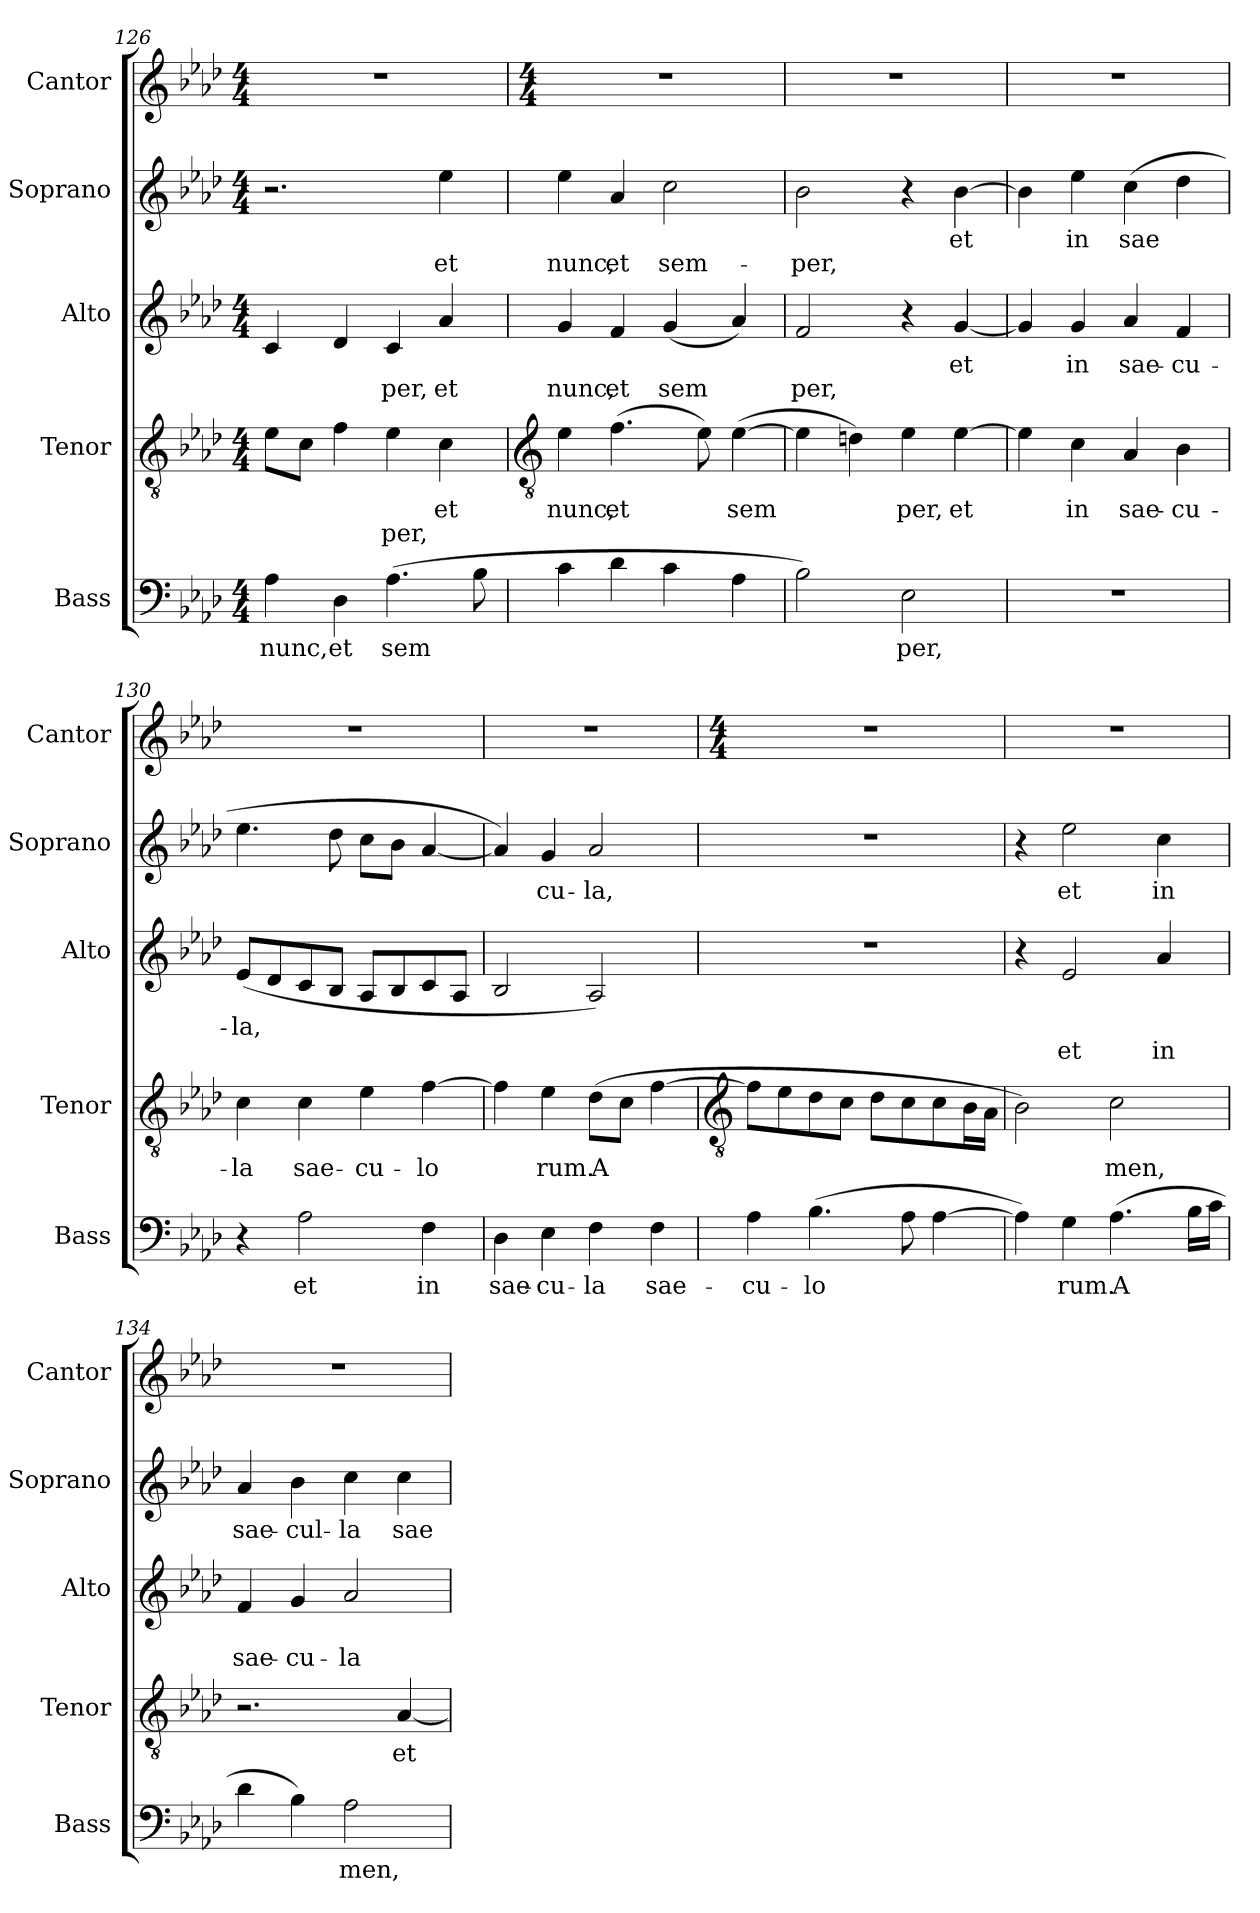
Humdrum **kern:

**kern	**text	**kern	**text	**text	**kern	**text	**text	**kern	**text	**text	**kern
*part5	*part5	*part4	*part4	*part4	*part3	*part3	*part3	*part2	*part2	*part2	*part1
*staff5	*staff5	*staff4	*staff4	*staff4	*staff3	*staff3	*staff3	*staff2	*staff2	*staff2	*staff1
*I"Bass	*	*I"Tenor	*	*	*I"Alto	*	*	*I"Soprano	*	*	*I"Cantor
*I'Bass	*	*I'Tenor	*	*	*I'Alto	*	*	*I'Soprano	*	*	*I'Cantor
*clefF4	*	*clefGv2	*	*	*clefG2	*	*	*clefG2	*	*	*clefG2
*k[b-e-a-d-]	*	*k[b-e-a-d-]	*	*	*k[b-e-a-d-]	*	*	*k[b-e-a-d-]	*	*	*k[b-e-a-d-]
*A-:	*	*A-:	*	*	*A-:	*	*	*A-:	*	*	*A-:
*M4/4	*	*M4/4	*	*	*M4/4	*	*	*M4/4	*	*	*M4/4
=126	=126	=126	=126	=126	=126	=126	=126	=126	=126	=126	=126
!	!LO:LY:b	!	!	!	!	!	!	!	!	!	!
4A-	nunc,	8e-L	.	.	4c	.	.	2.r	.	.	1r
.	.	8cJ	.	.	.	.	.	.	.	.	.
!	!LO:LY:b	!	!	!	!	!	!	!	!	!	!
4D-	et	4f	.	.	4d-	.	.	.	.	.	.
!	!LO:LY:b	!	!	!LO:LY:b	!	!	!LO:LY:b	!	!	!	!
(>4.A-	sem	4e-	.	per,	4c	.	per,	.	.	.	.
!	!	!	!LO:LY:b	!	!	!	!LO:LY:b	!	!	!LO:LY:b	!
.	.	4c	et	.	4a-	.	et	4ee-	.	et	.
8B-	.	.	.	.	.	.	.	.	.	.	.
!!LO:LB:g=z
=127	=127	=127	=127	=127	=127	=127	=127	=127	=127	=127	=127
*	*	*clefGv2	*	*	*	*	*	*	*	*	*
*	*	*	*	*	*	*	*	*	*	*	*M4/4
!	!	!	!LO:LY:b	!	!	!	!LO:LY:b	!	!	!LO:LY:b	!
4c	.	4e-	nunc,	.	4g	.	nunc,	4ee-	.	nunc,	1r
!	!	!	!LO:LY:b	!	!	!	!LO:LY:b	!	!	!LO:LY:b	!
4d-	.	(>4.f	et	.	4f	.	et	4a-	.	et	.
!	!	!	!	!	!	!	!LO:LY:b	!	!	!LO:LY:b	!
4c	.	.	.	.	(<4g	.	sem	2cc	.	sem-	.
.	.	8e-)	.	.	.	.	.	.	.	.	.
!	!	!	!LO:LY:b	!	!	!	!	!	!	!	!
4A-	.	(>[4e-	sem	.	4a-)	.	.	.	.	.	.
=128	=128	=128	=128	=128	=128	=128	=128	=128	=128	=128	=128
!	!	!	!	!	!	!	!LO:LY:b	!	!	!LO:LY:b	!
2B-)	.	4e-]	.	.	2f	.	per,	2b-	.	-per,	1r
.	.	4d)	.	.	.	.	.	.	.	.	.
!	!LO:LY:b	!	!LO:LY:b	!	!	!	!	!	!	!	!
2E-	per,	4e-	per,	.	4r	.	.	4r	.	.	.
!	!	!	!LO:LY:b	!	!	!LO:LY:b	!	!	!LO:LY:b	!	!
.	.	[4e-	et	.	[4g	et	.	[4b-	et	.	.
=129	=129	=129	=129	=129	=129	=129	=129	=129	=129	=129	=129
1r	.	4e-]	.	.	4g]	.	.	4b-]	.	.	1r
!	!	!	!LO:LY:b	!	!	!LO:LY:b	!	!	!LO:LY:b	!	!
.	.	4c	in	.	4g	in	.	4ee-	in	.	.
!	!	!	!LO:LY:b	!	!	!LO:LY:b	!	!	!LO:LY:b	!	!
.	.	4A-	sae-	.	4a-	sae-	.	(>4cc	sae	.	.
!	!	!	!LO:LY:b	!	!	!LO:LY:b	!	!	!	!	!
.	.	4B-	-cu-	.	4f	-cu-	.	4dd-	.	.	.
=130	=130	=130	=130	=130	=130	=130	=130	=130	=130	=130	=130
!	!	!	!LO:LY:b	!	!	!LO:LY:b	!	!	!	!	!
4r	.	4c	-la	.	(<8e-L	-la,	.	4.ee-	.	.	1r
.	.	.	.	.	8d-	.	.	.	.	.	.
!	!LO:LY:b	!	!LO:LY:b	!	!	!	!	!	!	!	!
2A-	et	4c	sae-	.	8c	.	.	.	.	.	.
.	.	.	.	.	8B-J	.	.	8dd-	.	.	.
!	!	!	!LO:LY:b	!	!	!	!	!	!	!	!
.	.	4e-	-cu-	.	8A-L	.	.	8ccL	.	.	.
.	.	.	.	.	8B-	.	.	8b-J	.	.	.
!	!LO:LY:b	!	!LO:LY:b	!	!	!	!	!	!	!	!
4F	in	[4f	-lo	.	8c	.	.	[4a-	.	.	.
.	.	.	.	.	8A-J	.	.	.	.	.	.
=131	=131	=131	=131	=131	=131	=131	=131	=131	=131	=131	=131
!	!LO:LY:b	!	!	!	!	!	!	!	!	!	!
4D-	sae-	4f]	.	.	2B-	.	.	4a-])	.	.	1r
!	!LO:LY:b	!	!LO:LY:b	!	!	!	!	!	!LO:LY:b	!	!
4E-	-cu-	4e-	rum.	.	.	.	.	4g	cu-	.	.
!	!LO:LY:b	!	!LO:LY:b	!	!	!	!	!	!LO:LY:b	!	!
4F	-la	(>8d-L	A	.	2A-)	.	.	2a-	-la,	.	.
.	.	8cJ	.	.	.	.	.	.	.	.	.
!	!LO:LY:b	!	!	!	!	!	!	!	!	!	!
4F	sae-	[4f	.	.	.	.	.	.	.	.	.
!!LO:LB:g=z
=132	=132	=132	=132	=132	=132	=132	=132	=132	=132	=132	=132
*	*	*clefGv2	*	*	*	*	*	*	*	*	*
*	*	*	*	*	*	*	*	*	*	*	*M4/4
!	!LO:LY:b	!	!	!	!	!	!	!	!	!	!
4A-	-cu-	8fL]	.	.	1r	.	.	1r	.	.	1r
.	.	8e-	.	.	.	.	.	.	.	.	.
!	!LO:LY:b	!	!	!	!	!	!	!	!	!	!
(>4.B-	-lo	8d-	.	.	.	.	.	.	.	.	.
.	.	8cJ	.	.	.	.	.	.	.	.	.
.	.	8d-L	.	.	.	.	.	.	.	.	.
8A-	.	8c	.	.	.	.	.	.	.	.	.
[4A-	.	8c	.	.	.	.	.	.	.	.	.
.	.	16B-L	.	.	.	.	.	.	.	.	.
.	.	16A-JJ	.	.	.	.	.	.	.	.	.
=133	=133	=133	=133	=133	=133	=133	=133	=133	=133	=133	=133
4A-])	.	2B-)	.	.	4r	.	.	4r	.	.	1r
!	!LO:LY:b	!	!	!	!	!	!LO:LY:b	!	!LO:LY:b	!	!
4G	rum.	.	.	.	2e-	.	et	2ee-	et	.	.
!	!LO:LY:b	!	!LO:LY:b	!	!	!	!	!	!	!	!
(>4.A-	A	2c	men,	.	.	.	.	.	.	.	.
!	!	!	!	!	!	!	!LO:LY:b	!	!LO:LY:b	!	!
.	.	.	.	.	4a-	.	in	4cc	in	.	.
16B-LL	.	.	.	.	.	.	.	.	.	.	.
16cJJ	.	.	.	.	.	.	.	.	.	.	.
=134	=134	=134	=134	=134	=134	=134	=134	=134	=134	=134	=134
!	!	!	!	!	!	!	!LO:LY:b	!	!LO:LY:b	!	!
4d-	.	2.r	.	.	4f	.	sae-	4a-	sae-	.	1r
!	!	!	!	!	!	!	!LO:LY:b	!	!LO:LY:b	!	!
4B-)	.	.	.	.	4g	.	-cu-	4b-	-cul-	.	.
!	!LO:LY:b	!	!	!	!	!	!LO:LY:b	!	!LO:LY:b	!	!
2A-	men,	.	.	.	2a-	.	-la	4cc	-la	.	.
!	!	!	!LO:LY:b	!	!	!	!	!	!LO:LY:b	!	!
.	.	[4A-	et	.	.	.	.	4cc	sae-	.	.
=	=	=	=	=	=	=	=	=	=	=	=
*-	*-	*-	*-	*-	*-	*-	*-	*-	*-	*-	*-
